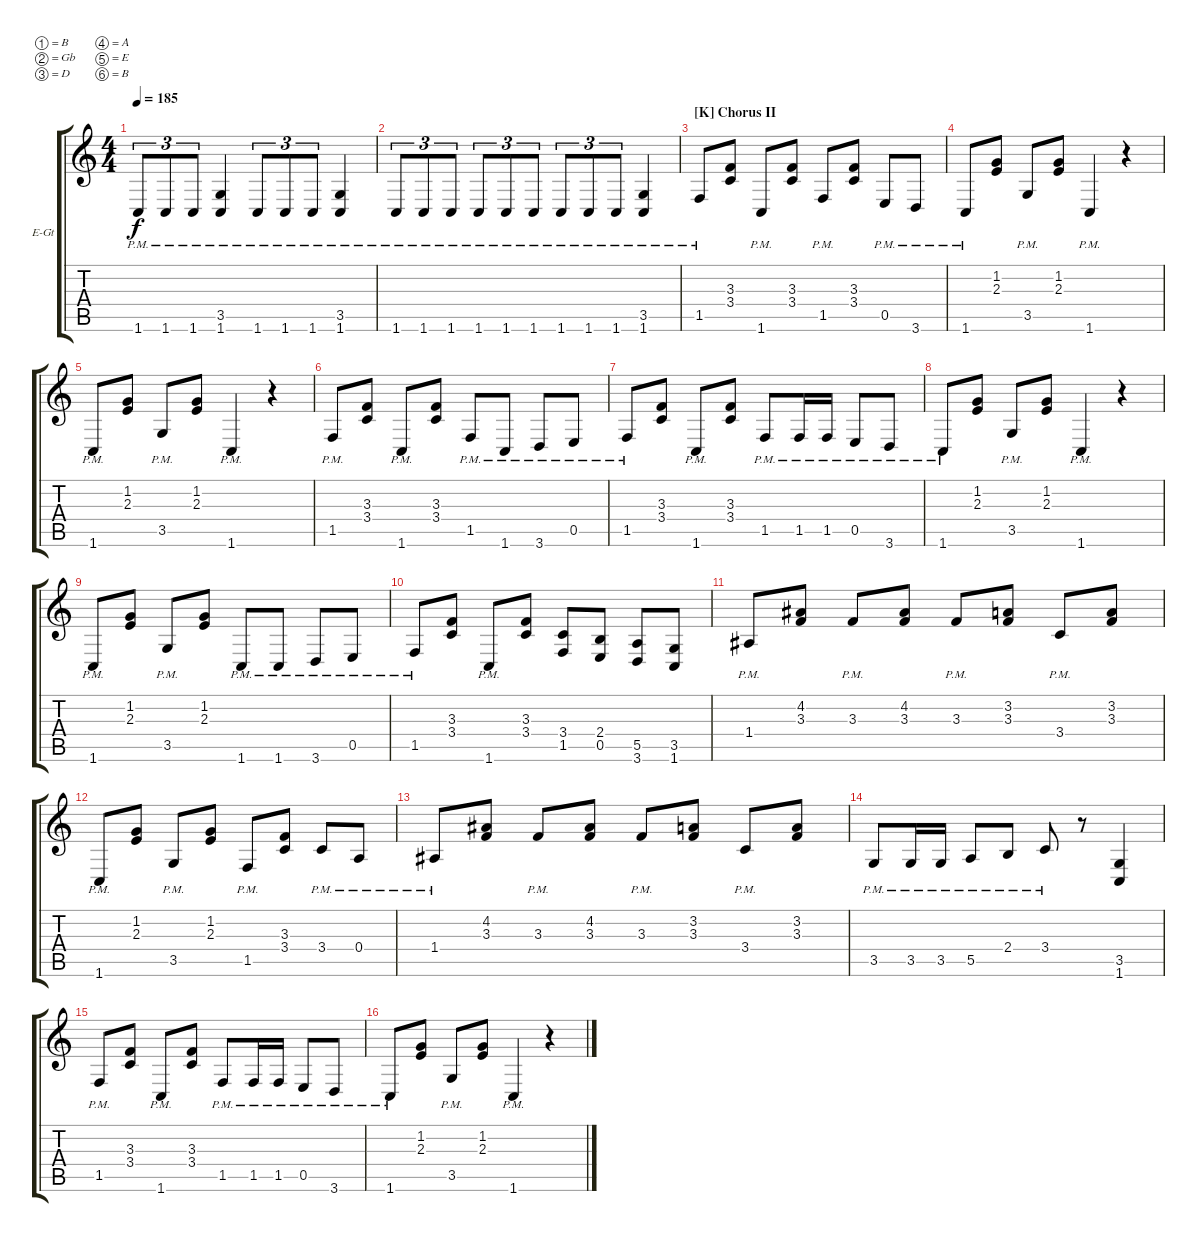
\defaultSystemsLayout 4
\bracketExtendMode groupsimilarinstruments
\firstSystemTrackNameOrientation horizontal
\otherSystemsTrackNameOrientation horizontal
\track ("B Guitar Right" "E-Gt") {instrument overdrivenguitar}
\staff {score tabs}
\tuning (B3 Gb3 D3 A2 E2 B1)
\ts (4 4)
\tempo 185
\clef g2
\scale
0.333333
\ks c
1.6{pm}.8{tu (3 2) dy f} 1.6{pm}.8{tu (3 2)} 1.6{pm}.8{tu (3 2)} (1.6{pm} 3.5{pm}).4 1.6{pm}.8{tu (3 2)} 1.6{pm}.8{tu (3 2)} 1.6{pm}.8{tu (3 2)} (1.6{pm} 3.5{pm}).4 |
\scale
0.333333 1.6{pm}.8{tu (3 2)} 1.6{pm}.8{tu (3 2)} 1.6{pm}.8{tu (3 2)} 1.6{pm}.8{tu (3 2)} 1.6{pm}.8{tu (3 2)} 1.6{pm}.8{tu (3 2)} 1.6{pm}.8{tu (3 2)} 1.6{pm}.8{tu (3 2)} 1.6{pm}.8{tu (3 2)} (1.6{pm} 3.5{pm}).4 |
\section ("K" "Chorus II")
\scale
0.333333 1.5{pm}.8 (3.4 3.3).8 1.6{pm}.8 (3.4 3.3).8 1.5{pm}.8 (3.4 3.3).8 0.5{pm}.8 3.6{pm}.8 |
\scale
0.333333 1.6{pm}.8 (2.3 1.2).8 3.5{pm}.8 (2.3 1.2).8 1.6{pm}.4 r.4 |
\scale
0.333333 1.6{pm}.8 (2.3 1.2).8 3.5{pm}.8 (2.3 1.2).8 1.6{pm}.4 r.4 |
\scale
0.333333 1.5{pm}.8 (3.4 3.3).8 1.6{pm}.8 (3.4 3.3).8 1.5{pm}.8 1.6{pm}.8 3.6{pm}.8 0.5{pm}.8 |
\scale
0.333333 1.5{pm}.8 (3.4 3.3).8 1.6{pm}.8 (3.4 3.3).8 1.5{pm}.8 1.5{pm}.16 1.5{pm}.16 0.5{pm}.8 3.6{pm}.8 |
\scale
0.333333 1.6{pm}.8 (2.3 1.2).8 3.5{pm}.8 (2.3 1.2).8 1.6{pm}.4 r.4 |
\scale
0.333333 1.6{pm}.8 (2.3 1.2).8 3.5{pm}.8 (2.3 1.2).8 1.6{pm}.8 1.6{pm}.8 3.6{pm}.8 0.5{pm}.8 |
\scale
0.333333 1.5{pm}.8 (3.4 3.3).8 1.6{pm}.8 (3.4 3.3).8 (3.4 1.5).8 (2.4 0.5).8 (5.5 3.6).8 (3.5 1.6).8 |
\scale
0.333333 1.4{pm}.8 (3.3 4.2).8 3.3{pm}.8 (3.3 4.2).8 3.3{pm}.8 (3.3 3.2).8 3.4{pm}.8 (3.3 3.2).8 |
\scale
0.333333 1.6{pm}.8 (2.3 1.2).8 3.5{pm}.8 (2.3 1.2).8 1.5{pm}.8 (3.4 3.3).8 3.4{pm}.8 0.4{pm}.8 |
\scale
0.333333 1.4{pm}.8 (3.3 4.2).8 3.3{pm}.8 (3.3 4.2).8 3.3{pm}.8 (3.3 3.2).8 3.4{pm}.8 (3.3 3.2).8 |
\scale
0.333333 3.5{pm}.8 3.5{pm}.16 3.5{pm}.16 5.5{pm}.8 2.4{pm}.8 3.4{pm}.8 r.8 (1.6 3.5).4 |
\scale
0.333333 1.5{pm}.8 (3.4 3.3).8 1.6{pm}.8 (3.4 3.3).8 1.5{pm}.8 1.5{pm}.16 1.5{pm}.16 0.5{pm}.8 3.6{pm}.8 |
\scale
0.333333 1.6{pm}.8 (2.3 1.2).8 3.5{pm}.8 (2.3 1.2).8 1.6{pm}.4 r.4
